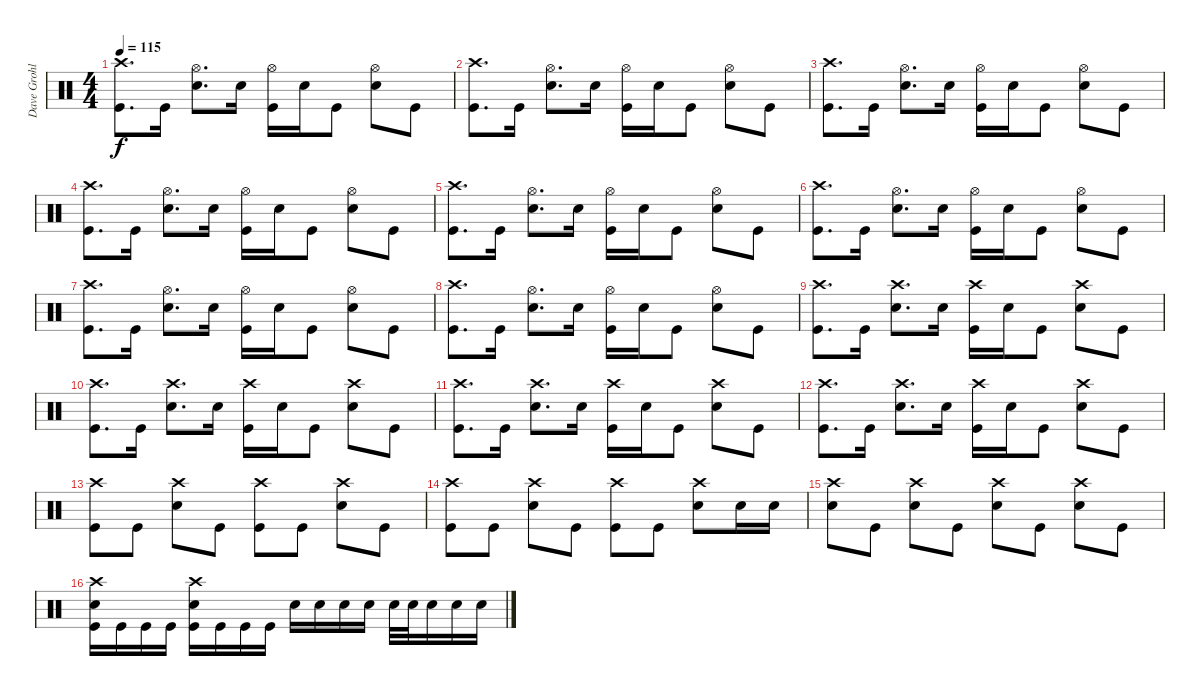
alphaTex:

\track ("Dave Grohl - Drums" "Dave Grohl") {instrument percussion}
\staff {score}
\articulation defaults
\ts (4 4)
\tempo 115
\clef neutral
\ks c
("Crash high (hit)" "Kick (hit)").8{d dy f} "Kick (hit)".16 ("Hi-Hat (open)" "Snare (hit) 2").8{d} "Snare (hit) 2".16 ("Hi-Hat (open)" "Kick (hit)").16 "Snare (hit) 2".16 "Kick (hit)".8 ("Hi-Hat (open)" "Snare (hit) 2").8 "Kick (hit)".8 |
("Crash high (hit)" "Kick (hit)").8{d} "Kick (hit)".16 ("Hi-Hat (open)" "Snare (hit) 2").8{d} "Snare (hit) 2".16 ("Hi-Hat (open)" "Kick (hit)").16 "Snare (hit) 2".16 "Kick (hit)".8 ("Hi-Hat (open)" "Snare (hit) 2").8 "Kick (hit)".8 |
("Crash high (hit)" "Kick (hit)").8{d} "Kick (hit)".16 ("Hi-Hat (open)" "Snare (hit) 2").8{d} "Snare (hit) 2".16 ("Hi-Hat (open)" "Kick (hit)").16 "Snare (hit) 2".16 "Kick (hit)".8 ("Hi-Hat (open)" "Snare (hit) 2").8 "Kick (hit)".8 |
("Crash high (hit)" "Kick (hit)").8{d} "Kick (hit)".16 ("Hi-Hat (open)" "Snare (hit) 2").8{d} "Snare (hit) 2".16 ("Hi-Hat (open)" "Kick (hit)").16 "Snare (hit) 2".16 "Kick (hit)".8 ("Hi-Hat (open)" "Snare (hit) 2").8 "Kick (hit)".8 |
("Crash high (hit)" "Kick (hit)").8{d} "Kick (hit)".16 ("Hi-Hat (open)" "Snare (hit) 2").8{d} "Snare (hit) 2".16 ("Hi-Hat (open)" "Kick (hit)").16 "Snare (hit) 2".16 "Kick (hit)".8 ("Hi-Hat (open)" "Snare (hit) 2").8 "Kick (hit)".8 |
("Crash high (hit)" "Kick (hit)").8{d} "Kick (hit)".16 ("Hi-Hat (open)" "Snare (hit) 2").8{d} "Snare (hit) 2".16 ("Hi-Hat (open)" "Kick (hit)").16 "Snare (hit) 2".16 "Kick (hit)".8 ("Hi-Hat (open)" "Snare (hit) 2").8 "Kick (hit)".8 |
("Crash high (hit)" "Kick (hit)").8{d} "Kick (hit)".16 ("Hi-Hat (open)" "Snare (hit) 2").8{d} "Snare (hit) 2".16 ("Hi-Hat (open)" "Kick (hit)").16 "Snare (hit) 2".16 "Kick (hit)".8 ("Hi-Hat (open)" "Snare (hit) 2").8 "Kick (hit)".8 |
("Crash high (hit)" "Kick (hit)").8{d} "Kick (hit)".16 ("Hi-Hat (open)" "Snare (hit) 2").8{d} "Snare (hit) 2".16 ("Hi-Hat (open)" "Kick (hit)").16 "Snare (hit) 2".16 "Kick (hit)".8 ("Hi-Hat (open)" "Snare (hit) 2").8 "Kick (hit)".8 |
("Crash high (hit)" "Kick (hit)").8{d} "Kick (hit)".16 ("Crash high (hit)" "Snare (hit) 2").8{d} "Snare (hit) 2".16 ("Crash high (hit)" "Kick (hit)").16 "Snare (hit) 2".16 "Kick (hit)".8 ("Crash high (hit)" "Snare (hit) 2").8 "Kick (hit)".8 |
("Crash high (hit)" "Kick (hit)").8{d} "Kick (hit)".16 ("Crash high (hit)" "Snare (hit) 2").8{d} "Snare (hit) 2".16 ("Crash high (hit)" "Kick (hit)").16 "Snare (hit) 2".16 "Kick (hit)".8 ("Crash high (hit)" "Snare (hit) 2").8 "Kick (hit)".8 |
("Crash high (hit)" "Kick (hit)").8{d} "Kick (hit)".16 ("Crash high (hit)" "Snare (hit) 2").8{d} "Snare (hit) 2".16 ("Crash high (hit)" "Kick (hit)").16 "Snare (hit) 2".16 "Kick (hit)".8 ("Crash high (hit)" "Snare (hit) 2").8 "Kick (hit)".8 |
("Crash high (hit)" "Kick (hit)").8{d} "Kick (hit)".16 ("Crash high (hit)" "Snare (hit) 2").8{d} "Snare (hit) 2".16 ("Crash high (hit)" "Kick (hit)").16 "Snare (hit) 2".16 "Kick (hit)".8 ("Crash high (hit)" "Snare (hit) 2").8 "Kick (hit)".8 |
("Kick (hit)" "Crash high (hit)").8 "Kick (hit)".8 ("Crash high (hit)" "Snare (hit) 2").8 "Kick (hit)".8 ("Kick (hit)" "Crash high (hit)").8 "Kick (hit)".8 ("Crash high (hit)" "Snare (hit) 2").8 "Kick (hit)".8 |
("Kick (hit)" "Crash high (hit)").8 "Kick (hit)".8 ("Crash high (hit)" "Snare (hit) 2").8 "Kick (hit)".8 ("Kick (hit)" "Crash high (hit)").8 "Kick (hit)".8 ("Crash high (hit)" "Snare (hit) 2").8 "Snare (hit) 2".16 "Snare (hit) 2".16 |
("Crash high (hit)" "Snare (hit) 2").8 "Kick (hit)".8 ("Crash high (hit)" "Snare (hit) 2").8 "Kick (hit)".8 ("Crash high (hit)" "Snare (hit) 2").8 "Kick (hit)".8 ("Crash high (hit)" "Snare (hit) 2").8 "Kick (hit)".8 |
("Snare (hit) 2" "Crash high (hit)" "Kick (hit)").16 "Kick (hit)".16 "Kick (hit)".16 "Kick (hit)".16 ("Crash high (hit)" "Snare (hit) 2" "Kick (hit)").16 "Kick (hit)".16 "Kick (hit)".16 "Kick (hit)".16 "Snare (hit) 2".16 "Snare (hit) 2".16 "Snare (hit) 2".16 "Snare (hit) 2".16 "Snare (hit) 2".32 "Snare (hit) 2".32 "Snare (hit) 2".16 "Snare (hit) 2".16 "Snare (hit) 2".16
